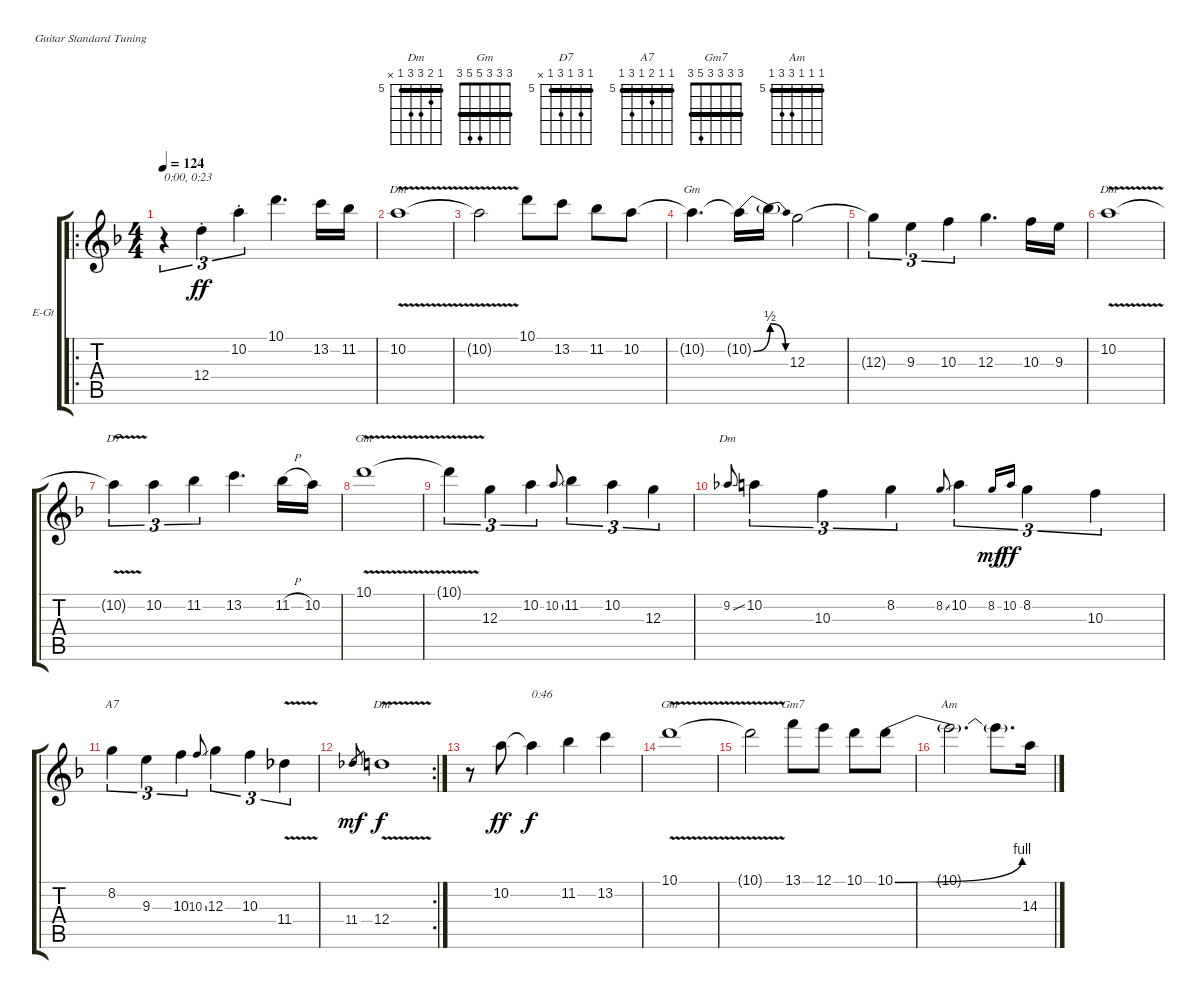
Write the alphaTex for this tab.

\bracketExtendMode groupsimilarinstruments
\firstSystemTrackNameOrientation horizontal
\otherSystemsTrackNameOrientation horizontal
\track ("Guitar" "E-Gt") {instrument electricguitarjazz}
\staff {score tabs}
\tuning (E4 B3 G3 D3 A2 E2)
\chord ("Dm" 5 6 7 7 5 x) {firstfret 5 showfingering false barre 5}
\chord ("Gm" 3 3 3 5 5 3) {showfingering false barre (3 3 3)}
\chord ("D7" 5 7 5 7 5 x) {firstfret 5 showfingering false barre (5 5)}
\chord ("A7" 5 5 6 5 7 5) {firstfret 5 showfingering false barre (5 5 5)}
\chord ("Gm7" 3 3 3 3 5 3) {showfingering false barre (3 3 3 3)}
\chord ("Am" 5 5 5 7 7 5) {firstfret 5 showfingering false barre (5 5 5)}
\ro
\ts (4 4)
\tempo 124
\clef g2
\ks dminor
r.4{tu (3 2) txt "0:00, 0:23" dy ff instrument electricguitarjazz} 12.4{st}.4{tu (3 2)} 10.2{st}.4{tu (3 2)} 10.1.4{d} 13.2.16 11.2.16 |
10.2{v}.1{ch "Dm"} |
10.2{v t}.2 10.1.8 13.2.8 11.2.8 10.2.8 |
10.2{t}.4{d ch "Gm"} 10.2{be (bend 0 0 14.399999999999999 2) t}.16 10.2{be (release 0 2 15 0) t}.16 12.3.2 |
12.3{t}.4{tu (3 2)} 9.3.4{tu (3 2)} 10.3.4{tu (3 2)} 12.3.4{d} 10.3.16 9.3.16 |
10.2{v}.1{ch "Dm"} |
10.2{v t}.4{tu (3 2) ch "D7"} 10.2.4{tu (3 2)} 11.2.4{tu (3 2)} 13.2.4{d} 11.2{h}.16 10.2.16 |
10.1{v}.1{ch "Gm"} |
10.1{v t}.4{tu (3 2)} 12.3.4{tu (3 2)} 10.2.4{tu (3 2)} 10.2{ss}.8{gr onbeat} 11.2.4{tu (3 2)} 10.2.4{tu (3 2)} 12.3.4{tu (3 2)} |
9.2{ss}.8{ch "Dm" gr onbeat} 10.2.4{tu (3 2)} 10.3.4{tu (3 2)} 8.2.4{tu (3 2)} 8.2{ss}.8{gr onbeat} 10.2.4{tu (3 2)} 8.2.16{tu (3 2) gr onbeat dy mf} 10.2.16{tu (3 2) gr onbeat dy ff} 8.2.4{tu (3 2)} 10.3.4{tu (3 2)} |
8.2.4{tu (3 2) ch "A7"} 9.3.4{tu (3 2)} 10.3.4{tu (3 2)} 10.3{ss}.8{gr onbeat} 12.3.4{tu (3 2)} 10.3.4{tu (3 2)} 11.4{v}.4{tu (3 2)} |
\rc 2
11.4.8{gr dy mf} 12.4{v}.1{ch "Dm" dy f} |
r.8 10.2.8{dy ff} 10.2{t}.4{txt "0:46" dy f} 11.2.4 13.2.4 |
10.1{v}.1{ch "Gm"} |
10.1{v t}.2 13.1.8{ch "Gm7"} 12.1.8 10.1.8 10.1{be (bend 0 0 15 4)}.8 |
10.1{t}.2{d ch "Am"} 10.1{t}.8{d} 14.3.16
